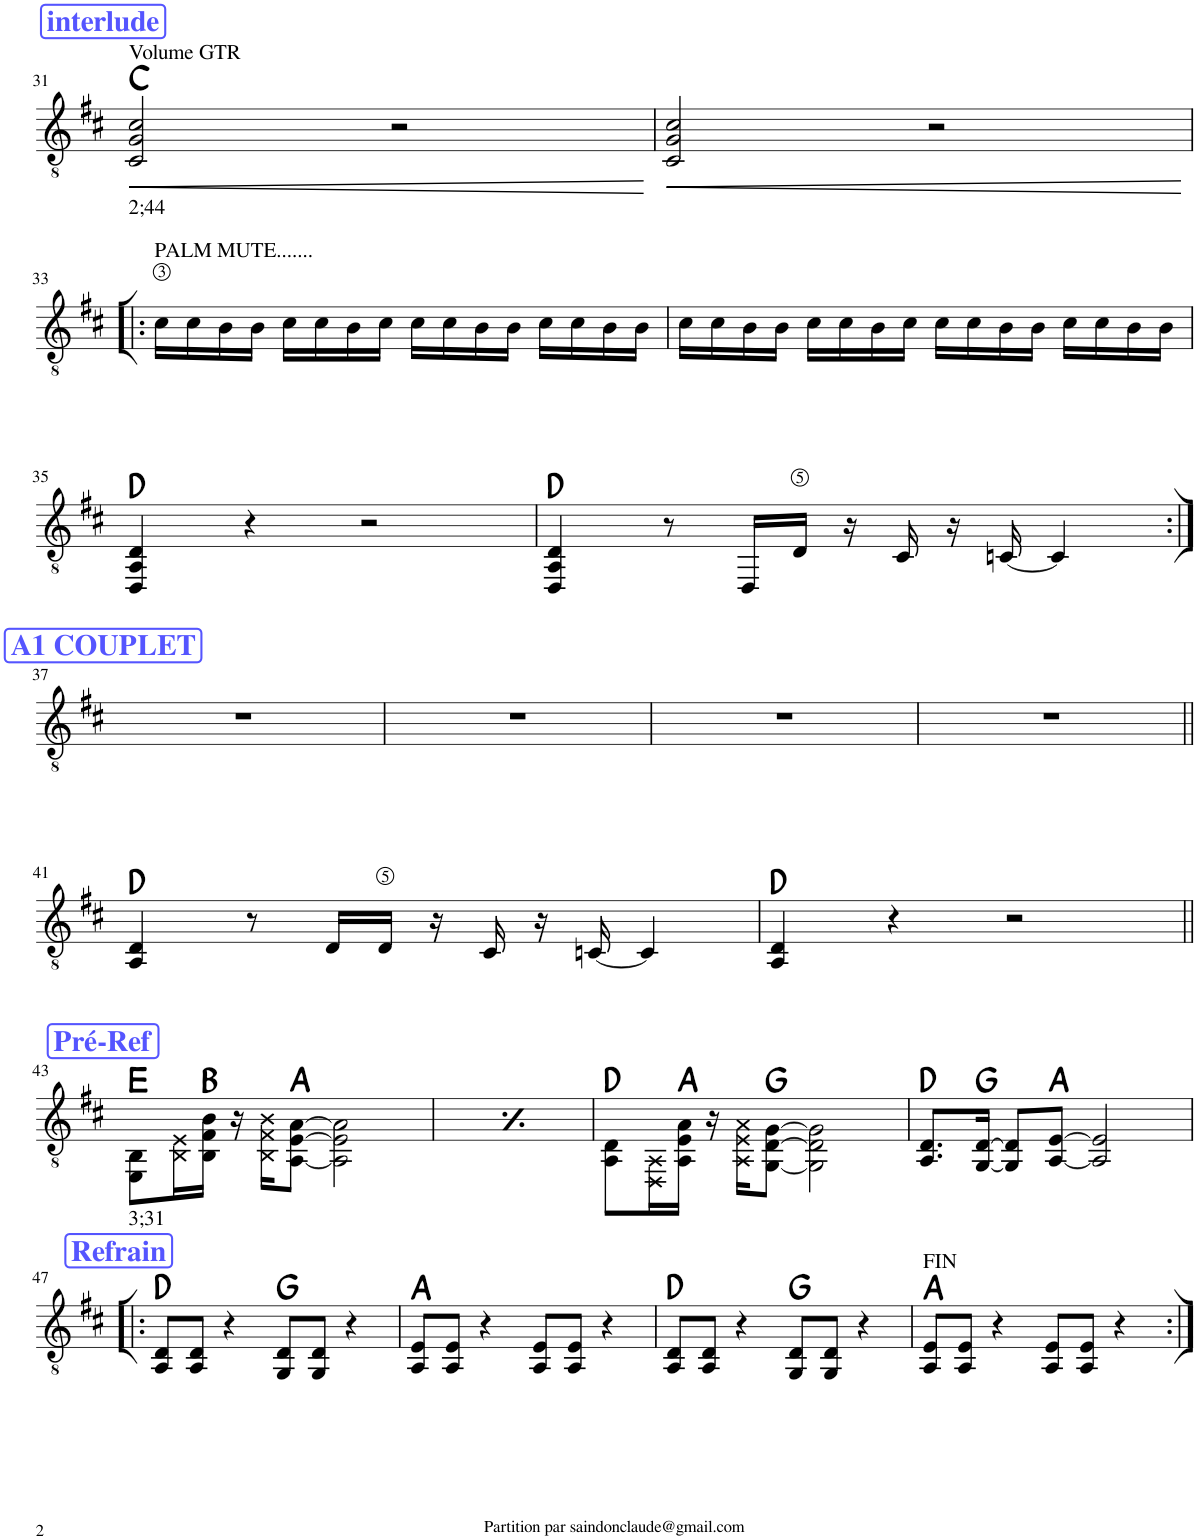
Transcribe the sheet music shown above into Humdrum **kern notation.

**kern	**dynam	**harte
*part1	*part1	*part1
*staff1	*staff1	*
*I"Classical Guitar	*	*
*I'Guit.	*	*
!!LO:PB:g=z
*clefGv2	*	*
*k[f#c#]	*	*
*M4/4	*	*
!!LO:REH:place=s1:a:B:cj:color=#5555FF:fs=14:t=interlude
=31	=31	=31
!LO:TX:b:t=2;44	!	!
!LO:TX:a:t=Volume GTR	!	!
!	!LO:HP:b	!
2C#/ 2G/ 2c#/	<	C:maj
2r	.	.
.	[	.
=32	=32	=32
!	!LO:HP:b	!
2C#/ 2G/ 2c#/	<	.
2r	.	.
.	[	.
!!LO:LB:g=z
=33!|:	=33!|:	=33!|:
!LO:TX:a:t=PALM MUTE.......	!	!
16c#\LL	.	.
16c#\	.	.
16B\	.	.
16B\JJ	.	.
16c#\LL	.	.
16c#\	.	.
16B\	.	.
16c#\JJ	.	.
16c#\LL	.	.
16c#\	.	.
16B\	.	.
16B\JJ	.	.
16c#\LL	.	.
16c#\	.	.
16B\	.	.
16B\JJ	.	.
=34	=34	=34
16c#\LL	.	.
16c#\	.	.
16B\	.	.
16B\JJ	.	.
16c#\LL	.	.
16c#\	.	.
16B\	.	.
16c#\JJ	.	.
16c#\LL	.	.
16c#\	.	.
16B\	.	.
16B\JJ	.	.
16c#\LL	.	.
16c#\	.	.
16B\	.	.
16B\JJ	.	.
!!LO:LB:g=z
=35	=35	=35
4DD/ 4AA/ 4D/	.	D:maj
4r	.	.
2r	.	.
=36	=36	=36
4DD/ 4AA/ 4D/	.	D:maj
8r	.	.
16DD/LL	.	.
16D/JJ	.	.
16r	.	.
16C#/	.	.
16r	.	.
[16Cn/	.	.
4C/]	.	.
!!LO:LB:g=z
!!LO:REH:place=s1:a:B:cj:color=#5555FF:fs=14:t=A1 COUPLET
=37:|!	=37:|!	=37:|!
1r	.	.
=38	=38	=38
1r	.	.
=39	=39	=39
1r	.	.
=40	=40	=40
1r	.	.
!!LO:LB:g=z
=41||	=41||	=41||
4AA/ 4D/	.	D:maj
8r	.	.
16D/LL	.	.
16D/JJ	.	.
16r	.	.
16C#/	.	.
16r	.	.
[16Cn/	.	.
4C/]	.	.
=42	=42	=42
4AA/ 4D/	.	D:maj
4r	.	.
2r	.	.
!!LO:LB:g=z
!!LO:REH:place=s1:a:B:cj:color=#5555FF:fs=14:t=Pré-Ref
=43||	=43||	=43||
!LO:TX:b:t=3;31	!	!
8EE\ 8BB\L	.	E:maj
16BB\ 16E\L	.	.
16BB\ 16F#\ 16B\JJ	.	B:maj
16r	.	.
16BB\ 16F#\ 16B\KL	.	.
[8AA\ [8E\ [8A\J	.	A:maj
2AA\] 2E\] 2A\]	.	.
!!LO:REH:place=s1:a:B:cj:color=#5555FF:fs=14:t=Pré-Ref
=44	=44	=44
!LO:TX:b:t=3;31	!	!
8EE\ 8BB\L	.	E:maj
16BB\ 16E\L	.	.
16BB\ 16F#\ 16B\JJ	.	B:maj
16r	.	.
16BB\ 16F#\ 16B\KL	.	.
[8AA\ [8E\ [8A\J	.	A:maj
2AA\] 2E\] 2A\]	.	.
=45	=45	=45
8AA\ 8D\L	.	D:maj
16DD\ 16AA\L	.	.
16AA\ 16E\ 16A\JJ	.	A:maj
16r	.	.
16AA\ 16E\ 16A\KL	.	.
[8GG\ [8D\ [8G\J	.	G:maj
2GG\] 2D\] 2G\]	.	.
=46	=46	=46
8.AA/ 8.D/L	.	D:maj
[16GG/ [16D/Jk	.	G:maj
8GG/] 8D/]L	.	.
[8AA/ [8E/J	.	A:maj
2AA/] 2E/]	.	.
!!LO:LB:g=z
!!LO:REH:place=s1:a:B:cj:color=#5555FF:fs=14:t=Refrain
=47!|:	=47!|:	=47!|:
8AA/ 8D/L	.	D:maj
8AA/ 8D/J	.	.
4r	.	.
8GG/ 8D/L	.	G:maj
8GG/ 8D/J	.	.
4r	.	.
=48	=48	=48
8AA/ 8E/L	.	A:maj
8AA/ 8E/J	.	.
4r	.	.
8AA/ 8E/L	.	.
8AA/ 8E/J	.	.
4r	.	.
=49	=49	=49
8AA/ 8D/L	.	D:maj
8AA/ 8D/J	.	.
4r	.	.
8GG/ 8D/L	.	G:maj
8GG/ 8D/J	.	.
4r	.	.
=50	=50	=50
!LO:TX:a:t=FIN	!	!
8AA/ 8E/L	.	A:maj
8AA/ 8E/J	.	.
4r	.	.
8AA/ 8E/L	.	.
8AA/ 8E/J	.	.
4r	.	.
=:|!	=:|!	=:|!
*-	*-	*-
